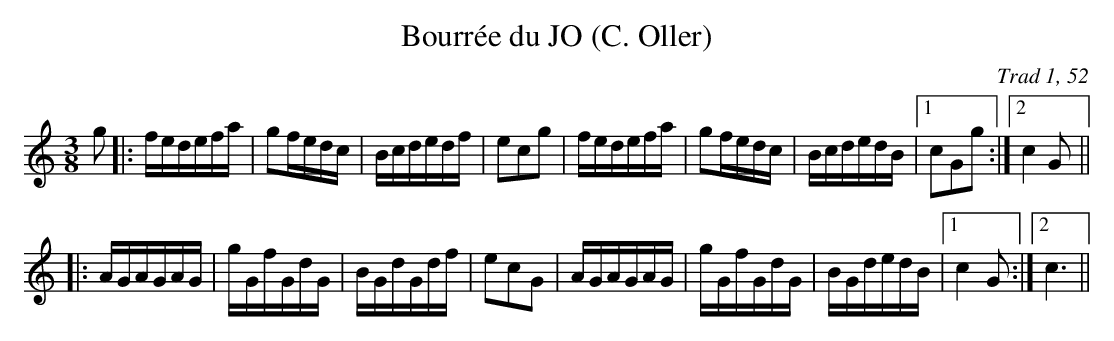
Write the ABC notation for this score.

X:1
T:Bourrée du JO (C. Oller)
C:Trad 1, 52
M:3/8
L:1/16
K:C
g2|:fedefa|g2fedc|Bcdedf|e2c2g2|\
fedefa|g2fedc|BcdedB|1 c2G2g2:|2 c4G2||
|:AGAGAG|gGfGdG|BGdGdf|e2c2G2|\
AGAGAG|gGfGdG|BGdedB|1 c4G2:|2 c6||
